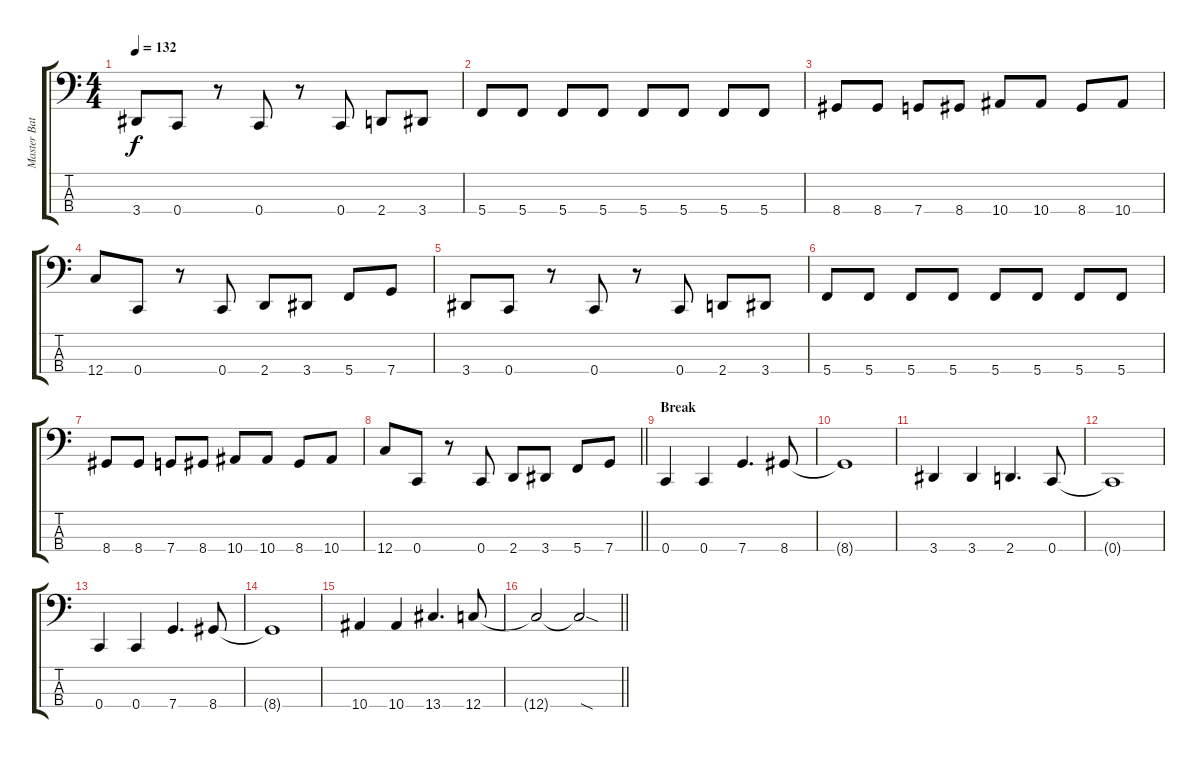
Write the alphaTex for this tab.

\track ("Master Bates" "Master Bat") {instrument electricbassfinger}
\staff {score tabs}
\tuning (F2 C2 G1 C1) {hide}
\ts (4 4)
\section ("" "")
\tempo 132
\clef f4
\ks c
3.4.8{dy f} 0.4.8 r.8 0.4.8 r.8 0.4.8 2.4.8 3.4.8 |
5.4.8 5.4.8 5.4.8 5.4.8 5.4.8 5.4.8 5.4.8 5.4.8 |
8.4.8 8.4.8 7.4.8 8.4.8 10.4.8 10.4.8 8.4.8 10.4.8 |
12.4.8 0.4.8 r.8 0.4.8 2.4.8 3.4.8 5.4.8 7.4.8 |
3.4.8 0.4.8 r.8 0.4.8 r.8 0.4.8 2.4.8 3.4.8 |
5.4.8 5.4.8 5.4.8 5.4.8 5.4.8 5.4.8 5.4.8 5.4.8 |
8.4.8 8.4.8 7.4.8 8.4.8 10.4.8 10.4.8 8.4.8 10.4.8 |
\barLineRight lightlight
12.4.8 0.4.8 r.8 0.4.8 2.4.8 3.4.8 5.4.8 7.4.8 |
\section ("" "Break")
0.4.4 0.4.4 7.4.4{d} 8.4.8 |
8.4{t}.1 |
3.4.4 3.4.4 2.4.4{d} 0.4.8 |
0.4{t}.1 |
0.4.4 0.4.4 7.4.4{d} 8.4.8 |
8.4{t}.1 |
10.4.4 10.4.4 13.4.4{d} 12.4.8 |
\barLineRight lightlight
12.4{t}.2 12.4{sod t}.2
